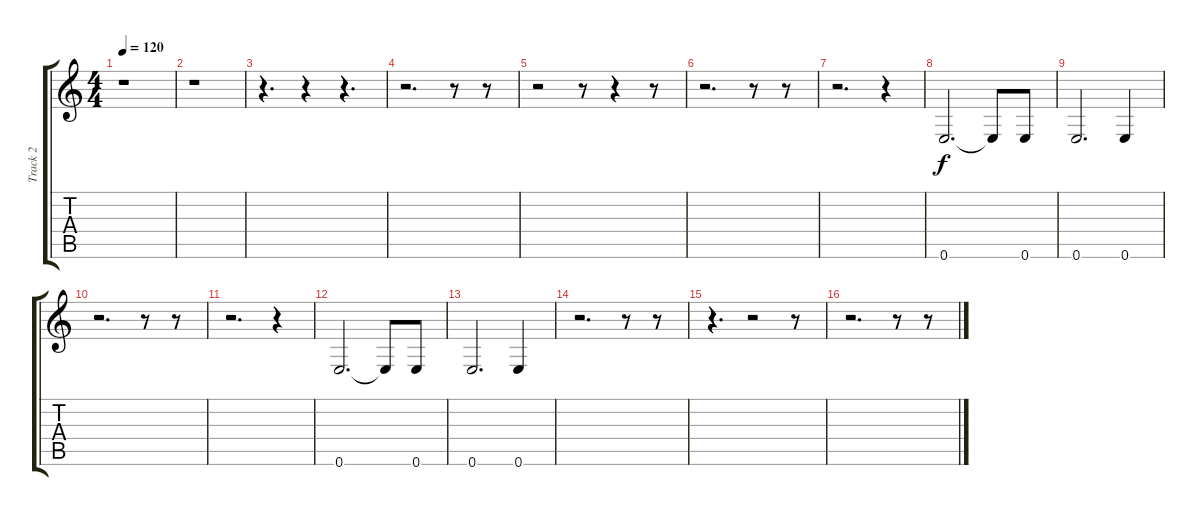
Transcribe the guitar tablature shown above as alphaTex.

\track ("Track 2" "Track 2") {instrument electricbassfinger}
\staff {score tabs}
\tuning (E4 B3 G3 D3 A2 E2) {hide}
\ts (4 4)
\tempo 120
\clef g2
\ks c
r.1{dy f} |
r.1 |
r.4{d} r.4 r.4{d} |
r.2{d} r.8 r.8 |
r.2 r.8 r.4 r.8 |
r.2{d} r.8 r.8 |
r.2{d} r.4 |
0.6.2{d} 0.6{t}.8 0.6.8 |
0.6.2{d} 0.6.4 |
r.2{d} r.8 r.8 |
r.2{d} r.4 |
0.6.2{d} 0.6{t}.8 0.6.8 |
0.6.2{d} 0.6.4 |
r.2{d} r.8 r.8 |
r.4{d} r.2 r.8 |
r.2{d} r.8 r.8
